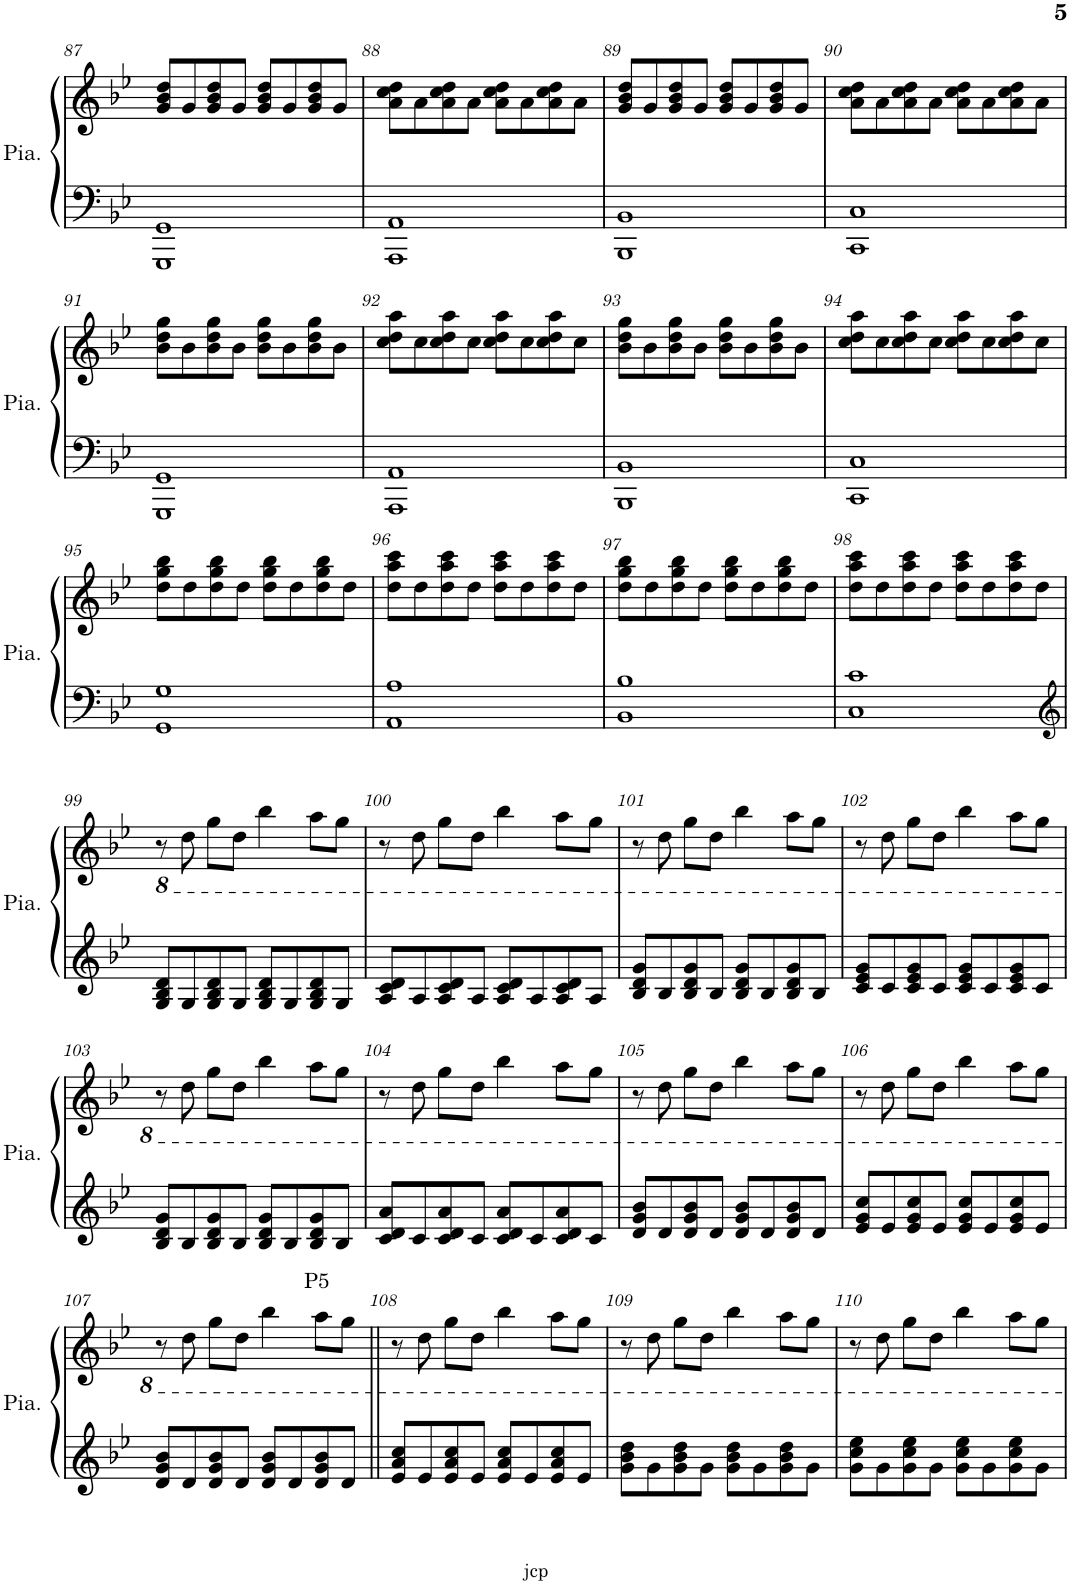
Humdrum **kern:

**kern	**kern
*part1	*part1
*staff2	*staff1
*I"Piano	*
*I'Pia.	*
!!LO:PB:g=z
*clefF4	*clefG2
*k[b-e-]	*k[b-e-]
*M4/4	*M4/4
=87	=87
1GGG 1GG	8g/ 8b-/ 8dd/L
.	8g/
.	8g/ 8b-/ 8dd/
.	8g/J
.	8g/ 8b-/ 8dd/L
.	8g/
.	8g/ 8b-/ 8dd/
.	8g/J
=88	=88
1AAA 1AA	8a\ 8cc\ 8dd\L
.	8a\
.	8a\ 8cc\ 8dd\
.	8a\J
.	8a\ 8cc\ 8dd\L
.	8a\
.	8a\ 8cc\ 8dd\
.	8a\J
=89	=89
1BBB- 1BB-	8g/ 8b-/ 8dd/L
.	8g/
.	8g/ 8b-/ 8dd/
.	8g/J
.	8g/ 8b-/ 8dd/L
.	8g/
.	8g/ 8b-/ 8dd/
.	8g/J
=90	=90
1CC 1C	8a\ 8cc\ 8dd\L
.	8a\
.	8a\ 8cc\ 8dd\
.	8a\J
.	8a\ 8cc\ 8dd\L
.	8a\
.	8a\ 8cc\ 8dd\
.	8a\J
!!LO:LB:g=z
=91	=91
1GGG 1GG	8b-\ 8dd\ 8gg\L
.	8b-\
.	8b-\ 8dd\ 8gg\
.	8b-\J
.	8b-\ 8dd\ 8gg\L
.	8b-\
.	8b-\ 8dd\ 8gg\
.	8b-\J
=92	=92
1AAA 1AA	8cc\ 8dd\ 8aa\L
.	8cc\
.	8cc\ 8dd\ 8aa\
.	8cc\J
.	8cc\ 8dd\ 8aa\L
.	8cc\
.	8cc\ 8dd\ 8aa\
.	8cc\J
=93	=93
1BBB- 1BB-	8b-\ 8dd\ 8gg\L
.	8b-\
.	8b-\ 8dd\ 8gg\
.	8b-\J
.	8b-\ 8dd\ 8gg\L
.	8b-\
.	8b-\ 8dd\ 8gg\
.	8b-\J
=94	=94
1CC 1C	8cc\ 8dd\ 8aa\L
.	8cc\
.	8cc\ 8dd\ 8aa\
.	8cc\J
.	8cc\ 8dd\ 8aa\L
.	8cc\
.	8cc\ 8dd\ 8aa\
.	8cc\J
!!LO:LB:g=z
=95	=95
1GG 1G	8dd\ 8gg\ 8bb-\L
.	8dd\
.	8dd\ 8gg\ 8bb-\
.	8dd\J
.	8dd\ 8gg\ 8bb-\L
.	8dd\
.	8dd\ 8gg\ 8bb-\
.	8dd\J
=96	=96
1AA 1A	8dd\ 8aa\ 8ccc\L
.	8dd\
.	8dd\ 8aa\ 8ccc\
.	8dd\J
.	8dd\ 8aa\ 8ccc\L
.	8dd\
.	8dd\ 8aa\ 8ccc\
.	8dd\J
=97	=97
1BB- 1B-	8dd\ 8gg\ 8bb-\L
.	8dd\
.	8dd\ 8gg\ 8bb-\
.	8dd\J
.	8dd\ 8gg\ 8bb-\L
.	8dd\
.	8dd\ 8gg\ 8bb-\
.	8dd\J
=98	=98
1C 1c	8dd\ 8aa\ 8ccc\L
.	8dd\
.	8dd\ 8aa\ 8ccc\
.	8dd\J
.	8dd\ 8aa\ 8ccc\L
.	8dd\
.	8dd\ 8aa\ 8ccc\
.	8dd\J
!!LO:LB:g=z
=99	=99
*clefG2	*
8G/ 8B-/ 8d/L	8r
8G/	8d\
8G/ 8B-/ 8d/	8g\L
8G/J	8d\J
8G/ 8B-/ 8d/L	4b-\
8G/	.
8G/ 8B-/ 8d/	8a\L
8G/J	8g\J
=100	=100
8A/ 8c/ 8d/L	8r
8A/	8d\
8A/ 8c/ 8d/	8g\L
8A/J	8d\J
8A/ 8c/ 8d/L	4b-\
8A/	.
8A/ 8c/ 8d/	8a\L
8A/J	8g\J
=101	=101
8B-/ 8d/ 8g/L	8r
8B-/	8d\
8B-/ 8d/ 8g/	8g\L
8B-/J	8d\J
8B-/ 8d/ 8g/L	4b-\
8B-/	.
8B-/ 8d/ 8g/	8a\L
8B-/J	8g\J
=102	=102
8c/ 8e-/ 8g/L	8r
8c/	8d\
8c/ 8e-/ 8g/	8g\L
8c/J	8d\J
8c/ 8e-/ 8g/L	4b-\
8c/	.
8c/ 8e-/ 8g/	8a\L
8c/J	8g\J
!!LO:LB:g=z
=103	=103
8B-/ 8d/ 8g/L	8r
8B-/	8d\
8B-/ 8d/ 8g/	8g\L
8B-/J	8d\J
8B-/ 8d/ 8g/L	4b-\
8B-/	.
8B-/ 8d/ 8g/	8a\L
8B-/J	8g\J
=104	=104
8c/ 8d/ 8a/L	8r
8c/	8d\
8c/ 8d/ 8a/	8g\L
8c/J	8d\J
8c/ 8d/ 8a/L	4b-\
8c/	.
8c/ 8d/ 8a/	8a\L
8c/J	8g\J
=105	=105
8d/ 8g/ 8b-/L	8r
8d/	8d\
8d/ 8g/ 8b-/	8g\L
8d/J	8d\J
8d/ 8g/ 8b-/L	4b-\
8d/	.
8d/ 8g/ 8b-/	8a\L
8d/J	8g\J
=106	=106
8e-/ 8g/ 8cc/L	8r
8e-/	8d\
8e-/ 8g/ 8cc/	8g\L
8e-/J	8d\J
8e-/ 8g/ 8cc/L	4b-\
8e-/	.
8e-/ 8g/ 8cc/	8a\L
8e-/J	8g\J
!!LO:LB:g=z
=107	=107
8d/ 8g/ 8b-/L	8r
8d/	8d\
8d/ 8g/ 8b-/	8g\L
8d/J	8d\J
8d/ 8g/ 8b-/L	4b-\
8d/	.
8d/ 8g/ 8b-/	8a\L
8d/J	8g\J
=108||	=108||
!	!LO:TX:a:t=P5
8e-/ 8a/ 8cc/L	8r
8e-/	8d\
8e-/ 8a/ 8cc/	8g\L
8e-/J	8d\J
8e-/ 8a/ 8cc/L	4b-\
8e-/	.
8e-/ 8a/ 8cc/	8a\L
8e-/J	8g\J
=109	=109
8g\ 8b-\ 8dd\L	8r
8g\	8d\
8g\ 8b-\ 8dd\	8g\L
8g\J	8d\J
8g\ 8b-\ 8dd\L	4b-\
8g\	.
8g\ 8b-\ 8dd\	8a\L
8g\J	8g\J
=110	=110
8g\ 8cc\ 8ee-\L	8r
8g\	8d\
8g\ 8cc\ 8ee-\	8g\L
8g\J	8d\J
8g\ 8cc\ 8ee-\L	4b-\
8g\	.
8g\ 8cc\ 8ee-\	8a\L
8g\J	8g\J
=	=
*-	*-
